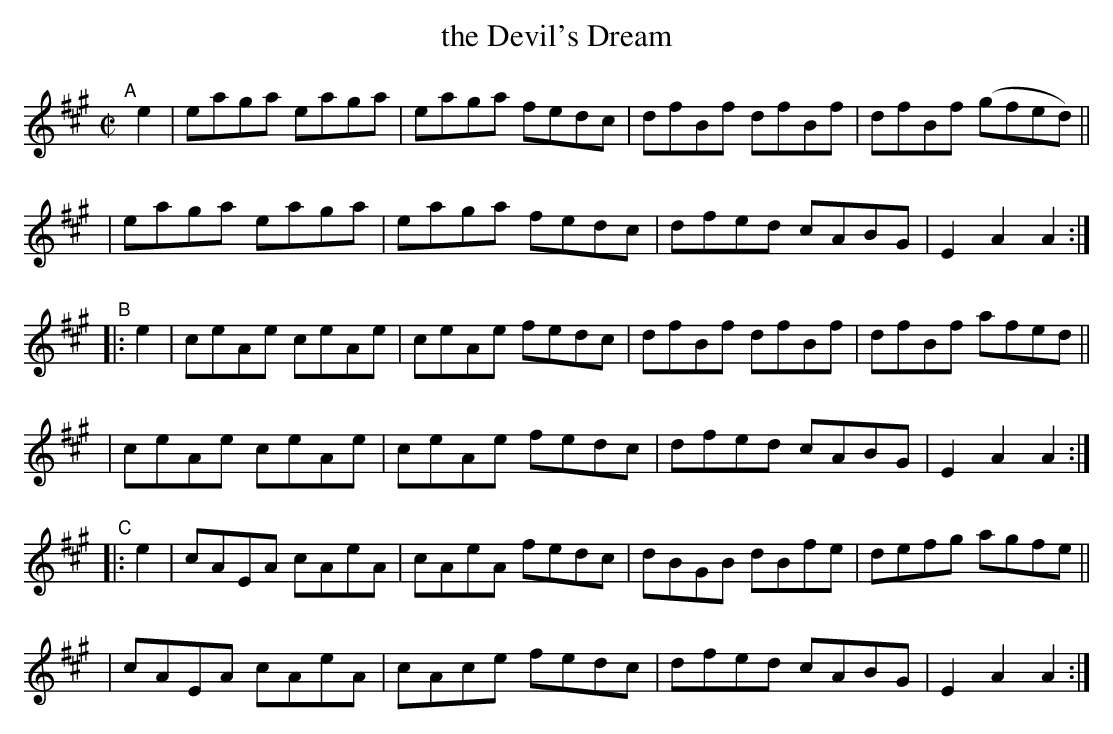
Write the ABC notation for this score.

X:1
T: the Devil's Dream
M: C|
L: 1/8
K: A
"^A"[|] e2 \
| eaga eaga | eaga fedc | dfBf dfBf | dfBf (gfed) ||
| eaga eaga | eaga fedc | dfed cABG | E2 A2 A2 :|
"^B"|: e2 \
| ceAe ceAe | ceAe fedc | dfBf dfBf | dfBf  afed ||
| ceAe ceAe | ceAe fedc | dfed cABG | E2 A2 A2 :|
"^C"|: e2 \
| cAEA cAeA | cAeA fedc | dBGB dBfe | defg  agfe ||
| cAEA cAeA | cAce fedc | dfed cABG | E2 A2 A2 :|
